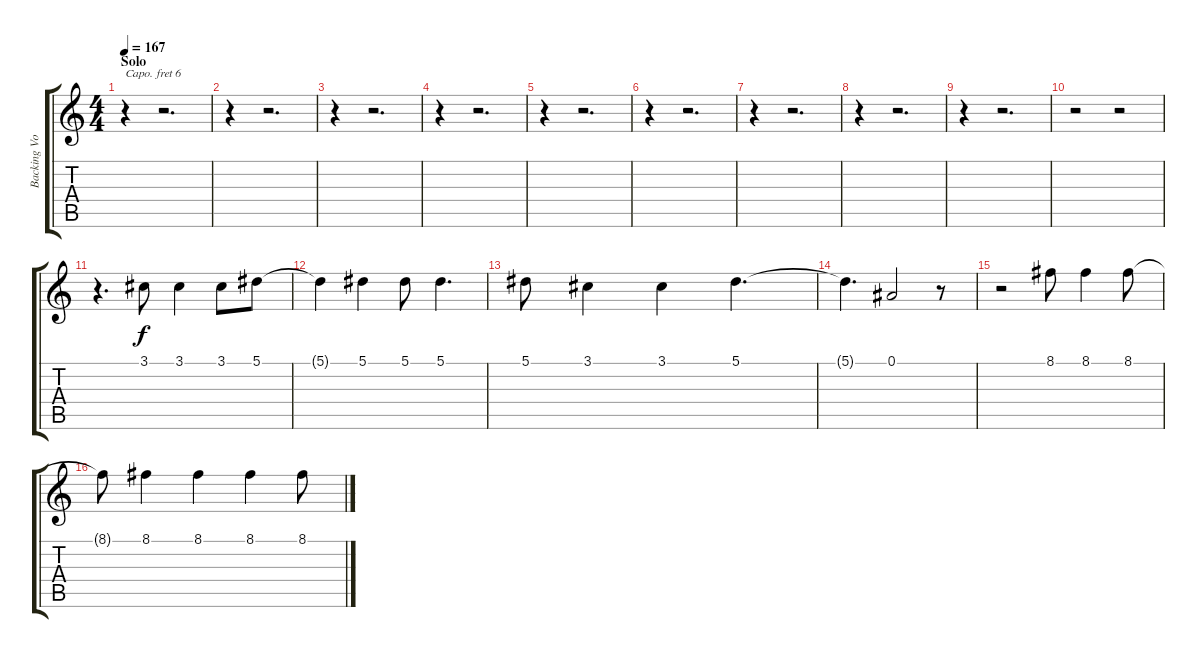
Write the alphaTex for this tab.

\track ("Backing Voice" "Backing Vo") {instrument clarinet}
\staff {score tabs}
\capo 6
\tuning (E4 B3 G3 D3 A2 E2) {hide}
\ts (4 4)
\section ("" "Solo")
\tempo 167
\clef g2
\ks c
r.4{dy f} r.2{d} |
r.4 r.2{d} |
r.4 r.2{d} |
r.4 r.2{d} |
r.4 r.2{d} |
r.4 r.2{d} |
r.4 r.2{d} |
r.4 r.2{d} |
r.4 r.2{d} |
r.2 r.2 |
r.4{d} 3.1.8 3.1.4 3.1.8 5.1.8 |
5.1{t}.4 5.1.4 5.1.8 5.1.4{d} |
5.1.8 3.1.4 3.1.4 5.1.4{d} |
5.1{t}.4{d} 0.1.2 r.8 |
r.2 8.1.8 8.1.4 8.1.8 |
8.1{t}.8 8.1.4 8.1.4 8.1.4 8.1.8
